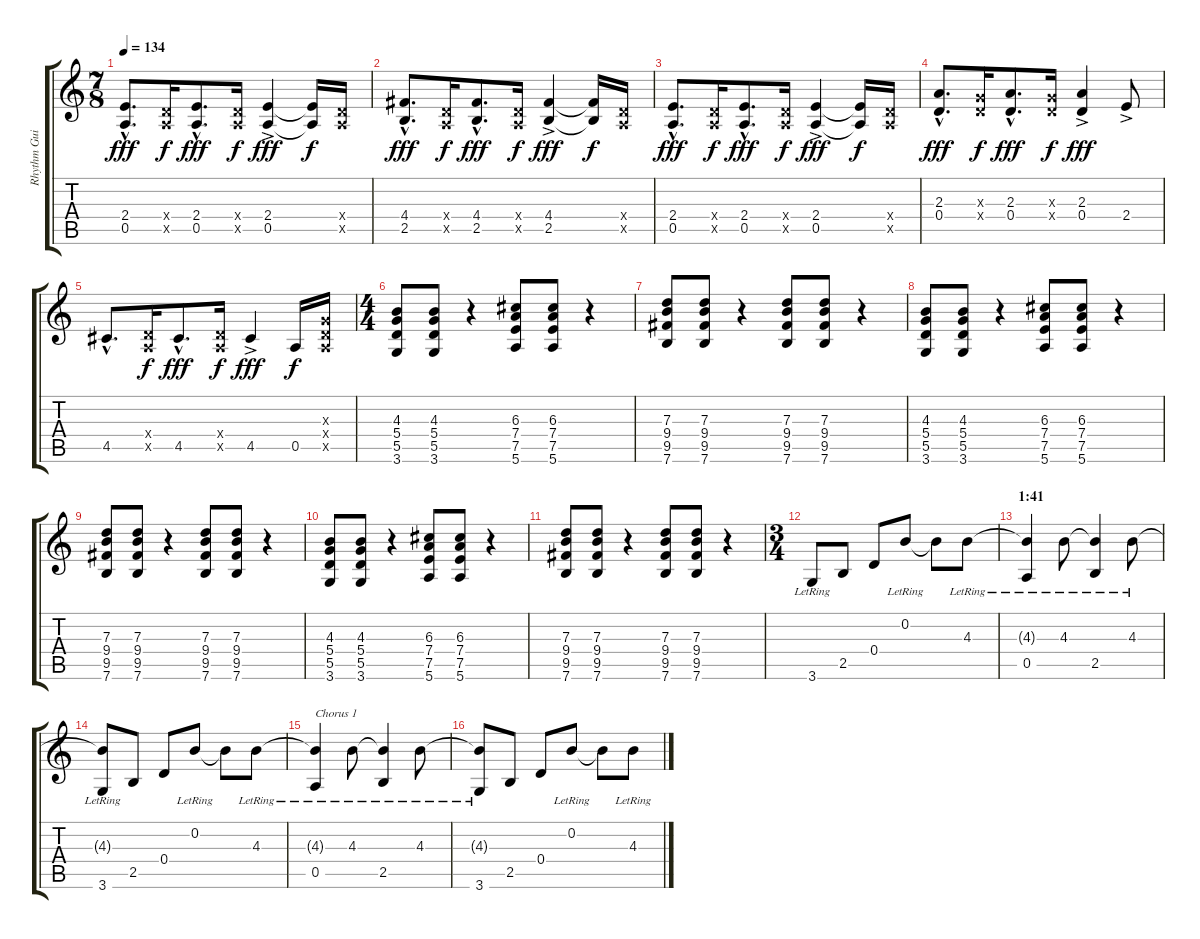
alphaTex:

\track ("Rhythm Guitar 1" "Rhythm Gui") {instrument distortionguitar}
\staff {score tabs}
\tuning (E4 B3 G3 D3 A2 E2) {hide}
\ts (7 8)
\tempo 134
\clef g2
\ks c
(2.4{hac} 0.5{hac}).8{d dy fff} (0.4{x} 0.5{x}).16{dy f} (2.4{hac} 0.5{hac}).8{d dy fff} (0.4{x} 0.5{x}).16{dy f} (2.4 0.5{ac}).4{dy fff} (2.4{t} 0.5{t}).16{dy f} (0.4{x} 0.5{x}).16 |
(4.4{hac} 2.5{hac}).8{d dy fff} (0.4{x} 0.5{x}).16{dy f} (4.4{hac} 2.5{hac}).8{d dy fff} (0.4{x} 0.5{x}).16{dy f} (4.4 2.5{ac}).4{dy fff} (4.4{t} 2.5{t}).16{dy f} (0.4{x} 0.5{x}).16 |
(2.4{hac} 0.5{hac}).8{d dy fff} (0.4{x} 0.5{x}).16{dy f} (2.4{hac} 0.5{hac}).8{d dy fff} (0.4{x} 0.5{x}).16{dy f} (2.4 0.5{ac}).4{dy fff} (2.4{t} 0.5{t}).16{dy f} (0.4{x} 0.5{x}).16 |
(2.3{hac} 0.4{hac}).8{d dy fff} (0.3{x} 0.4{x}).16{dy f} (2.3{hac} 0.4{hac}).8{d dy fff} (0.3{x} 0.4{x}).16{dy f} (2.3 0.4{ac}).4{dy fff} 2.4{ac}.8 |
4.5{hac}.8{d} (0.4{x} 0.5{x}).16{dy f} 4.5{hac}.8{d dy fff} (0.4{x} 0.5{x}).16{dy f} 4.5{ac}.4{dy fff} 0.5.16{dy f} (0.3{x} 0.4{x} 0.5{x}).16 |
\ts (4 4)
(4.3 5.4 5.5 3.6).8 (4.3 5.4 5.5 3.6).8 r.4 (6.3 7.4 7.5 5.6).8 (6.3 7.4 7.5 5.6).8 r.4 |
(7.3 9.4 9.5 7.6).8 (7.3 9.4 9.5 7.6).8 r.4 (7.3 9.4 9.5 7.6).8 (7.3 9.4 9.5 7.6).8 r.4 |
(4.3 5.4 5.5 3.6).8 (4.3 5.4 5.5 3.6).8 r.4 (6.3 7.4 7.5 5.6).8 (6.3 7.4 7.5 5.6).8 r.4 |
(7.3 9.4 9.5 7.6).8 (7.3 9.4 9.5 7.6).8 r.4 (7.3 9.4 9.5 7.6).8 (7.3 9.4 9.5 7.6).8 r.4 |
(4.3 5.4 5.5 3.6).8 (4.3 5.4 5.5 3.6).8 r.4 (6.3 7.4 7.5 5.6).8 (6.3 7.4 7.5 5.6).8 r.4 |
(7.3 9.4 9.5 7.6).8 (7.3 9.4 9.5 7.6).8 r.4 (7.3 9.4 9.5 7.6).8 (7.3 9.4 9.5 7.6).8 r.4 |
\ts (3 4)
3.6{lr}.8 2.5.8 0.4.8 0.2{lr}.8 0.2{t}.8 4.3{lr}.8 |
\section ("" "1:41")
(4.3{t} 0.5{lr}).4 4.3{lr}.8 (4.3{t} 2.5{lr}).4 4.3{lr}.8 |
(4.3{t} 3.6{lr}).8 2.5.8 0.4.8 0.2{lr}.8 0.2{t}.8 4.3{lr}.8 |
(4.3{t} 0.5{lr}).4{txt "Chorus 1"} 4.3{lr}.8 (4.3{t} 2.5{lr}).4 4.3{lr}.8 |
(4.3{t} 3.6{lr}).8 2.5.8 0.4.8 0.2{lr}.8 0.2{t}.8 4.3{lr}.8
